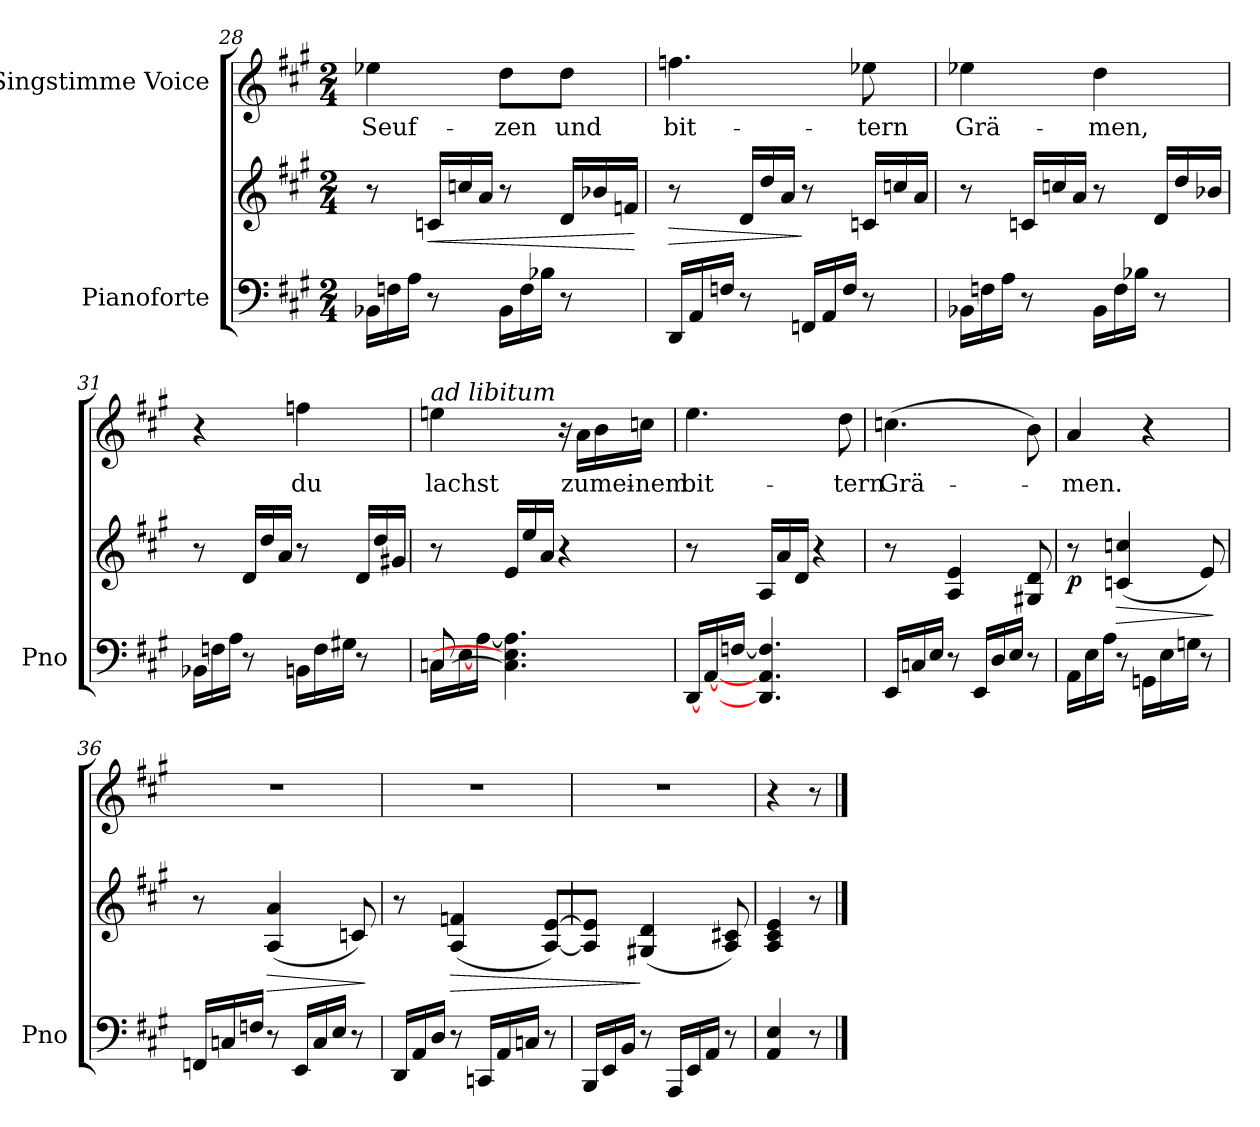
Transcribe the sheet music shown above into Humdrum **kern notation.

**kern	**kern	**dynam	**kern	**text
*part2	*part2	*part2	*part1	*part1
*staff3	*staff2	*staff2/3	*staff1	*staff1
*I"Pianoforte	*	*	*I"Singstimme Voice	*
*I'Pno	*	*	*	*
*clefF4	*clefG2	*	*clefG2	*
*k[f#c#g#]	*k[f#c#g#]	*	*k[f#c#g#]	*
*M2/4	*M2/4	*	*M2/4	*
*Xtuplet	*	*	*	*
=28	=28	=28	=28	=28
24BB-X\LL	8r	.	4ee-X\	Seuf-
24Fn\	.	.	.	.
24A\JJ	.	.	.	.
*	*Xtuplet	*	*	*
!	!	!LO:HP:b	!	!
8r	24cn/LL	<	.	.
.	24ccn/	.	.	.
.	24a/JJ	.	.	.
24BB-\LL	8r	.	8dd\L	-zen
24F\	.	.	.	.
24B-X\JJ	.	.	.	.
8r	24d/LL	.	8dd\J	und
.	24b-X/	.	.	.
.	24fn/JJ	.	.	.
.	.	[	.	.
=29	=29	=29	=29	=29
!	!	!LO:HP:b	!	!
24DD/LL	8r	>	4.ffn\	bit-
24AA/	.	.	.	.
24Fn/JJ	.	.	.	.
8r	24d/LL	.	.	.
.	24dd/	.	.	.
.	24a/JJ	.	.	.
24FFn/LL	8r	]	.	.
24AA/	.	.	.	.
24F/JJ	.	.	.	.
8r	24cn/LL	.	8ee-X\	-tern
.	24ccn/	.	.	.
.	24a/JJ	.	.	.
=30	=30	=30	=30	=30
24BB-X\LL	8r	.	4ee-X\	Grä-
24Fn\	.	.	.	.
24A\JJ	.	.	.	.
8r	24cn/LL	.	.	.
.	24ccn/	.	.	.
.	24a/JJ	.	.	.
24BB-\LL	8r	.	4dd\	-men,
24F\	.	.	.	.
24B-X\JJ	.	.	.	.
8r	24d/LL	.	.	.
.	24dd/	.	.	.
.	24b-X/JJ	.	.	.
=31	=31	=31	=31	=31
24BB-X\LL	8r	.	4r	.
24Fn\	.	.	.	.
24A\JJ	.	.	.	.
8r	24d/LL	.	.	.
.	24dd/	.	.	.
.	24a/JJ	.	.	.
24BBn\LL	8r	.	4ffn\	du
24F\	.	.	.	.
24G#X\JJ	.	.	.	.
8r	24d/LL	.	.	.
.	24dd/	.	.	.
.	24g#X/JJ	.	.	.
=32	=32	=32	=32	=32
*^	*	*	*	*
!	!	!	!	!LO:TX:i:t=ad libitum	!
[<8Cn/	24C\LL	8r	.	4een\	lachst
.	[24E\	.	.	.	.
.	[>24A\JJ	.	.	.	.
4.C\] 4.E\] 4.A\]	4.ryy	24e/LL	.	.	.
.	.	24ee/	.	.	.
.	.	24a/JJ	.	.	.
.	.	4r	.	16r	.
.	.	.	.	16a\LL	zu
.	.	.	.	16b\	mei-
.	.	.	.	16ccn\JJ	-nem
*v	*v	*	*	*	*
=33	=33	=33	=33	=33
[24DD/LL	8r	.	4.ee\	bit-
[24AA/	.	.	.	.
[>24Fn/JJ	.	.	.	.
4.DD/] 4.AA/] 4.F/]	24A/LL	.	.	.
.	24a/	.	.	.
.	24d/JJ	.	.	.
.	4r	.	.	.
.	.	.	8dd\	-tern
=34	=34	=34	=34	=34
24EE/LL	8r	.	(4.ccn\	Grä-
24Cn/	.	.	.	.
24E/JJ	.	.	.	.
8r	4A/ 4e/	.	.	.
24EE/LL	.	.	.	.
24D/	.	.	.	.
24E/JJ	.	.	.	.
8r	8G#X/ 8d/	.	8b\)	.
=35	=35	=35	=35	=35
!	!	!LO:DY:b	!	!
24AA\LL	8r	p	4a/	-men.
24E\	.	.	.	.
24A\JJ	.	.	.	.
!	!	!LO:HP:b	!	!
8r	(4cn/ 4ccn/	>	.	.
24GGn\LL	.	.	4r	.
24E\	.	.	.	.
24Gn\JJ	.	.	.	.
8r	8e/)	.	.	.
.	.	]	.	.
=36	=36	=36	=36	=36
24FFn/LL	8r	.	2r	.
24Cn/	.	.	.	.
24Fn/JJ	.	.	.	.
!	!	!LO:HP:b	!	!
8r	(4A/ 4a/	>	.	.
24EE/LL	.	.	.	.
24C/	.	.	.	.
24E/JJ	.	.	.	.
8r	8cn/)	.	.	.
.	.	]	.	.
=37	=37	=37	=37	=37
24DD/LL	8r	.	2r	.
24AA/	.	.	.	.
24D/JJ	.	.	.	.
!	!	!LO:HP:b	!	!
8r	(>4A/ 4fn/	>	.	.
24CCn/LL	.	.	.	.
24AA/	.	.	.	.
24Cn/JJ	.	.	.	.
8r	[8A/ [8e/L)	.	.	.
=38	=38	=38	=38	=38
24BBB/LL	8A/] 8e/]J	.	2r	.
24EE/	.	.	.	.
24BB/JJ	.	.	.	.
8r	(4G#X/ 4d/	]	.	.
24AAA/LL	.	.	.	.
24EE/	.	.	.	.
24AA/JJ	.	.	.	.
8r	8A/ 8c#X/)	.	.	.
=38X1	=38X1	=38X1	=38X1	=38X1
4AA/ 4E/	4A/ 4c#/ 4e/	.	4r	.
8r	8r	.	8r	.
==	==	==	==	==
*-	*-	*-	*-	*-
